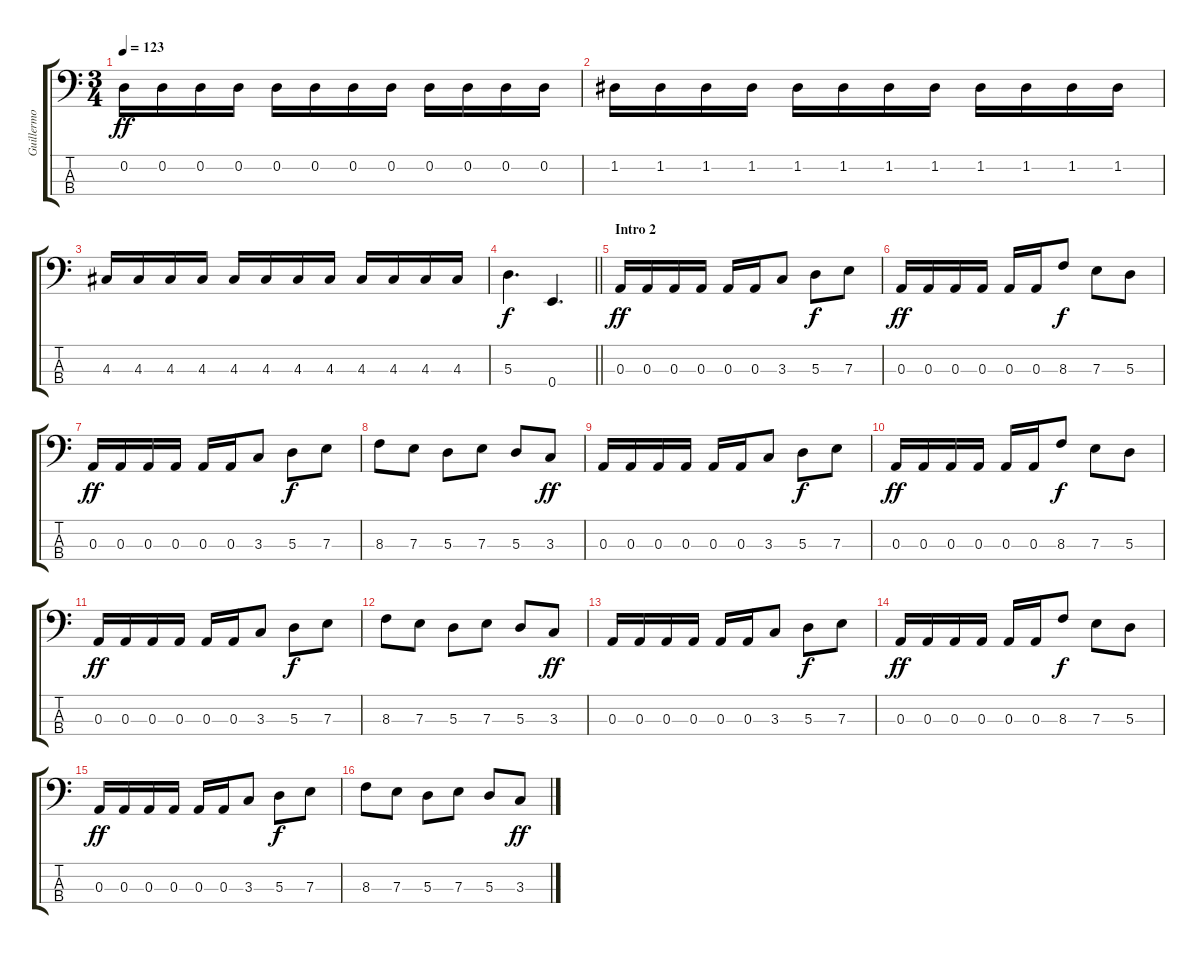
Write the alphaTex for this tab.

\track ("Guillermo Sanchez" "Guillermo ") {instrument electricbassfinger}
\staff {score tabs}
\tuning (G2 D2 A1 E1) {hide}
\ts (3 4)
\tempo 123
\clef f4
\ks c
0.2.16{dy ff} 0.2.16 0.2.16 0.2.16 0.2.16 0.2.16 0.2.16 0.2.16 0.2.16 0.2.16 0.2.16 0.2.16 |
1.2.16 1.2.16 1.2.16 1.2.16 1.2.16 1.2.16 1.2.16 1.2.16 1.2.16 1.2.16 1.2.16 1.2.16 |
4.3.16 4.3.16 4.3.16 4.3.16 4.3.16 4.3.16 4.3.16 4.3.16 4.3.16 4.3.16 4.3.16 4.3.16 |
\barLineRight lightlight
5.3.4{d dy f} 0.4.4{d} |
\section ("" "Intro 2")
0.3.16{dy ff} 0.3.16 0.3.16 0.3.16 0.3.16 0.3.16 3.3.8 5.3.8{dy f} 7.3.8 |
0.3.16{dy ff} 0.3.16 0.3.16 0.3.16 0.3.16 0.3.16 8.3.8{dy f} 7.3.8 5.3.8 |
0.3.16{dy ff} 0.3.16 0.3.16 0.3.16 0.3.16 0.3.16 3.3.8 5.3.8{dy f} 7.3.8 |
8.3.8 7.3.8 5.3.8 7.3.8 5.3.8 3.3.8{dy ff} |
0.3.16 0.3.16 0.3.16 0.3.16 0.3.16 0.3.16 3.3.8 5.3.8{dy f} 7.3.8 |
0.3.16{dy ff} 0.3.16 0.3.16 0.3.16 0.3.16 0.3.16 8.3.8{dy f} 7.3.8 5.3.8 |
0.3.16{dy ff} 0.3.16 0.3.16 0.3.16 0.3.16 0.3.16 3.3.8 5.3.8{dy f} 7.3.8 |
8.3.8 7.3.8 5.3.8 7.3.8 5.3.8 3.3.8{dy ff} |
0.3.16 0.3.16 0.3.16 0.3.16 0.3.16 0.3.16 3.3.8 5.3.8{dy f} 7.3.8 |
0.3.16{dy ff} 0.3.16 0.3.16 0.3.16 0.3.16 0.3.16 8.3.8{dy f} 7.3.8 5.3.8 |
0.3.16{dy ff} 0.3.16 0.3.16 0.3.16 0.3.16 0.3.16 3.3.8 5.3.8{dy f} 7.3.8 |
8.3.8 7.3.8 5.3.8 7.3.8 5.3.8 3.3.8{dy ff}
